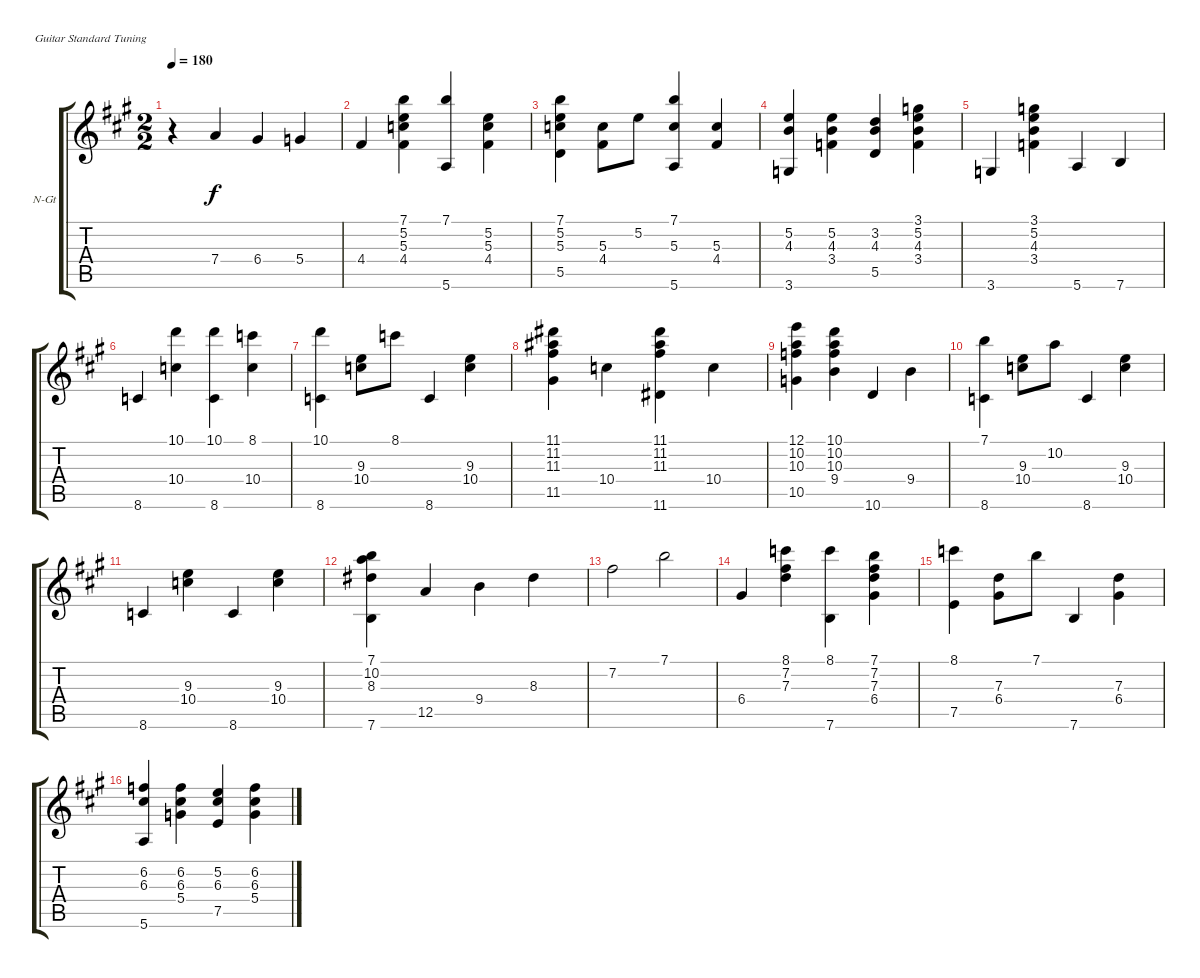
\bracketExtendMode groupsimilarinstruments
\firstSystemTrackNameOrientation horizontal
\otherSystemsTrackNameOrientation horizontal
\track ("gtr" "N-Gt") {instrument acousticguitarnylon}
\staff {score tabs}
\tuning (E4 B3 G3 D3 A2 E2)
\ts (2 2)
\tempo 180
\clef g2
\ks a
r.4{dy f} 7.4.4 6.4.4 5.4.4 |
4.4.4 (7.1 5.2 5.3 4.4).4 (7.1 5.6).4 (5.2 5.3 4.4).4 |
(7.1 5.2 5.3 5.5).4 (5.3 4.4).8 5.2.8 (7.1 5.3 5.6).4 (5.3 4.4).4 |
(5.2 4.3 3.6).4 (5.2 4.3 3.4).4 (3.2 4.3 5.5).4 (3.1 5.2 4.3 3.4).4 |
3.6.4 (3.1 5.2 4.3 3.4).4 5.6.4 7.6.4 |
8.6.4 (10.1 10.4).4 (10.1 8.6).4 (8.1 10.4).4 |
(10.1 8.6).4 (9.3 10.4).8 8.1.8 8.6.4 (9.3 10.4).4 |
(11.1 11.2 11.3 11.5).4 10.4.4 (11.1 11.2 11.3 11.6).4 10.4.4 |
(12.1 10.2 10.3 10.5).4 (10.1 10.2 10.3 9.4).4 10.6.4 9.4.4 |
(7.1 8.6).4 (9.3 10.4).8 10.2.8 8.6.4 (9.3 10.4).4 |
8.6.4 (9.3 10.4).4 8.6.4 (9.3 10.4).4 |
(7.1 10.2 8.3 7.6).4 12.5.4 9.4.4 8.3.4 |
7.2.2 7.1.2 |
6.4.4 (8.1 7.2 7.3).4 (8.1 7.6).4 (7.1 7.2 7.3 6.4).4 |
(8.1 7.5).4 (7.3 6.4).8 7.1.8 7.6.4 (7.3 6.4).4 |
(6.2 6.3 5.6).4 (6.2 6.3 5.4).4 (5.2 6.3 7.5).4 (6.2 6.3 5.4).4
